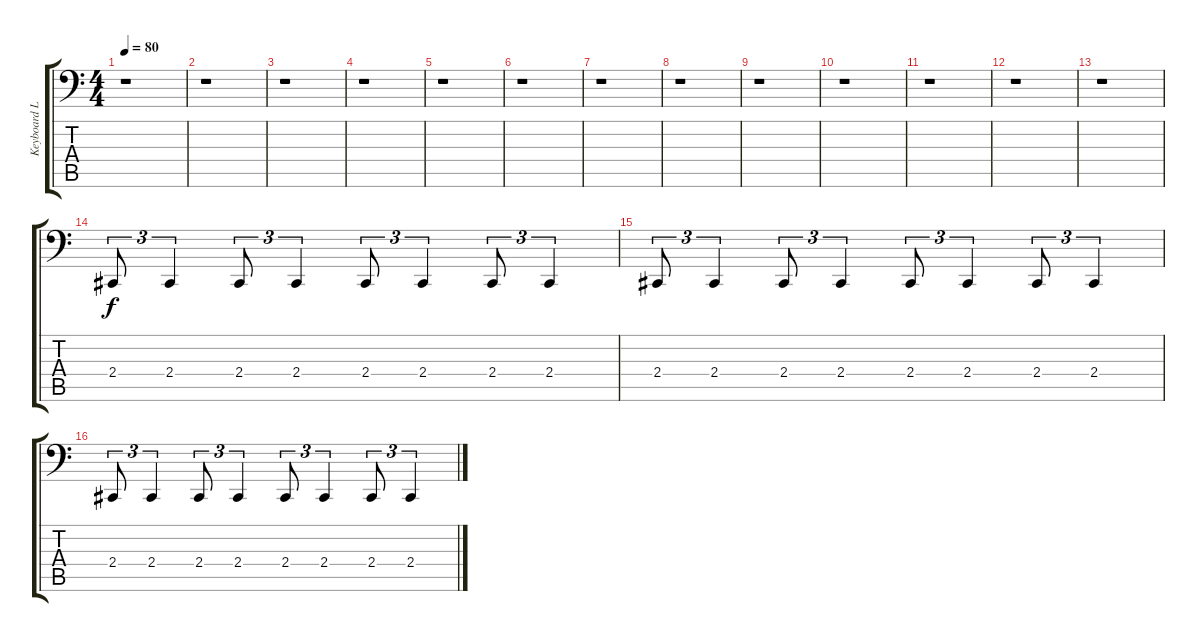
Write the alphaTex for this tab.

\track ("Keyboard Left" "Keyboard L") {instrument churchorgan}
\staff {score tabs}
\tuning (Db3 Ab2 E2 B1 Gb1 Db1) {hide}
\ts (4 4)
\tempo 80
\clef f4
\ks c
r.1{dy f} |
r.1 |
r.1 |
r.1 |
r.1 |
r.1 |
r.1 |
r.1 |
r.1 |
r.1 |
r.1 |
r.1 |
r.1 |
2.4.8{tu (3 2)} 2.4.4{tu (3 2)} 2.4.8{tu (3 2)} 2.4.4{tu (3 2)} 2.4.8{tu (3 2)} 2.4.4{tu (3 2)} 2.4.8{tu (3 2)} 2.4.4{tu (3 2)} |
2.4.8{tu (3 2)} 2.4.4{tu (3 2)} 2.4.8{tu (3 2)} 2.4.4{tu (3 2)} 2.4.8{tu (3 2)} 2.4.4{tu (3 2)} 2.4.8{tu (3 2)} 2.4.4{tu (3 2)} |
2.4.8{tu (3 2)} 2.4.4{tu (3 2)} 2.4.8{tu (3 2)} 2.4.4{tu (3 2)} 2.4.8{tu (3 2)} 2.4.4{tu (3 2)} 2.4.8{tu (3 2)} 2.4.4{tu (3 2)}
